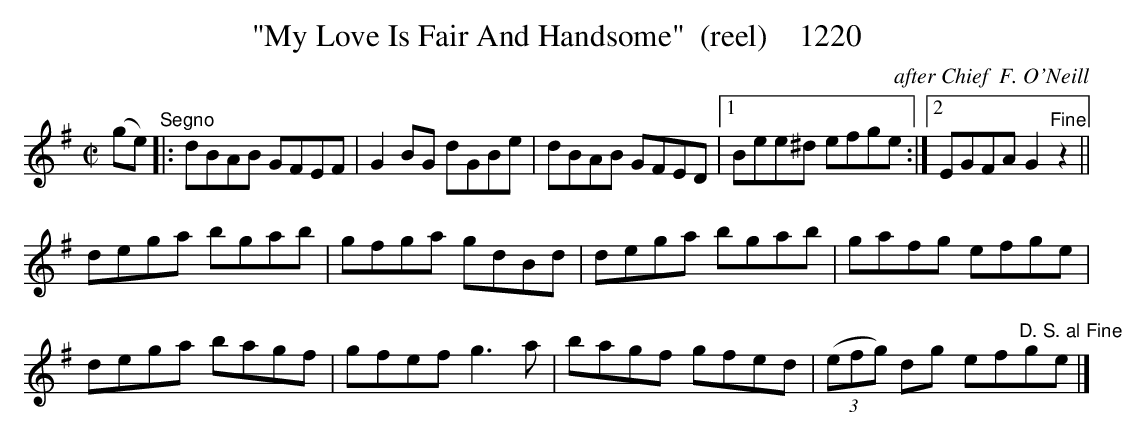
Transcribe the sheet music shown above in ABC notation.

X:1
T:"My Love Is Fair And Handsome"  (reel)    1220
C:after Chief  F. O'Neill
BRENNAN July 2003 (HTTP://WWW.SOSYOURMOM.COM)
M:C|
L:1/8
K:G
(ge)"^Segno"|:dBAB GFEF|G2BG dGBe|dBAB GFED|[1Bee^d efge:|[2EGFA G2"^Fine"z2||
dega bgab|gfga gdBd|dega bgab|gafg efge|
dega bagf|gfef g3a|bagf gfed| (3(efg) dg ef"^D. S. al Fine"ge|]
